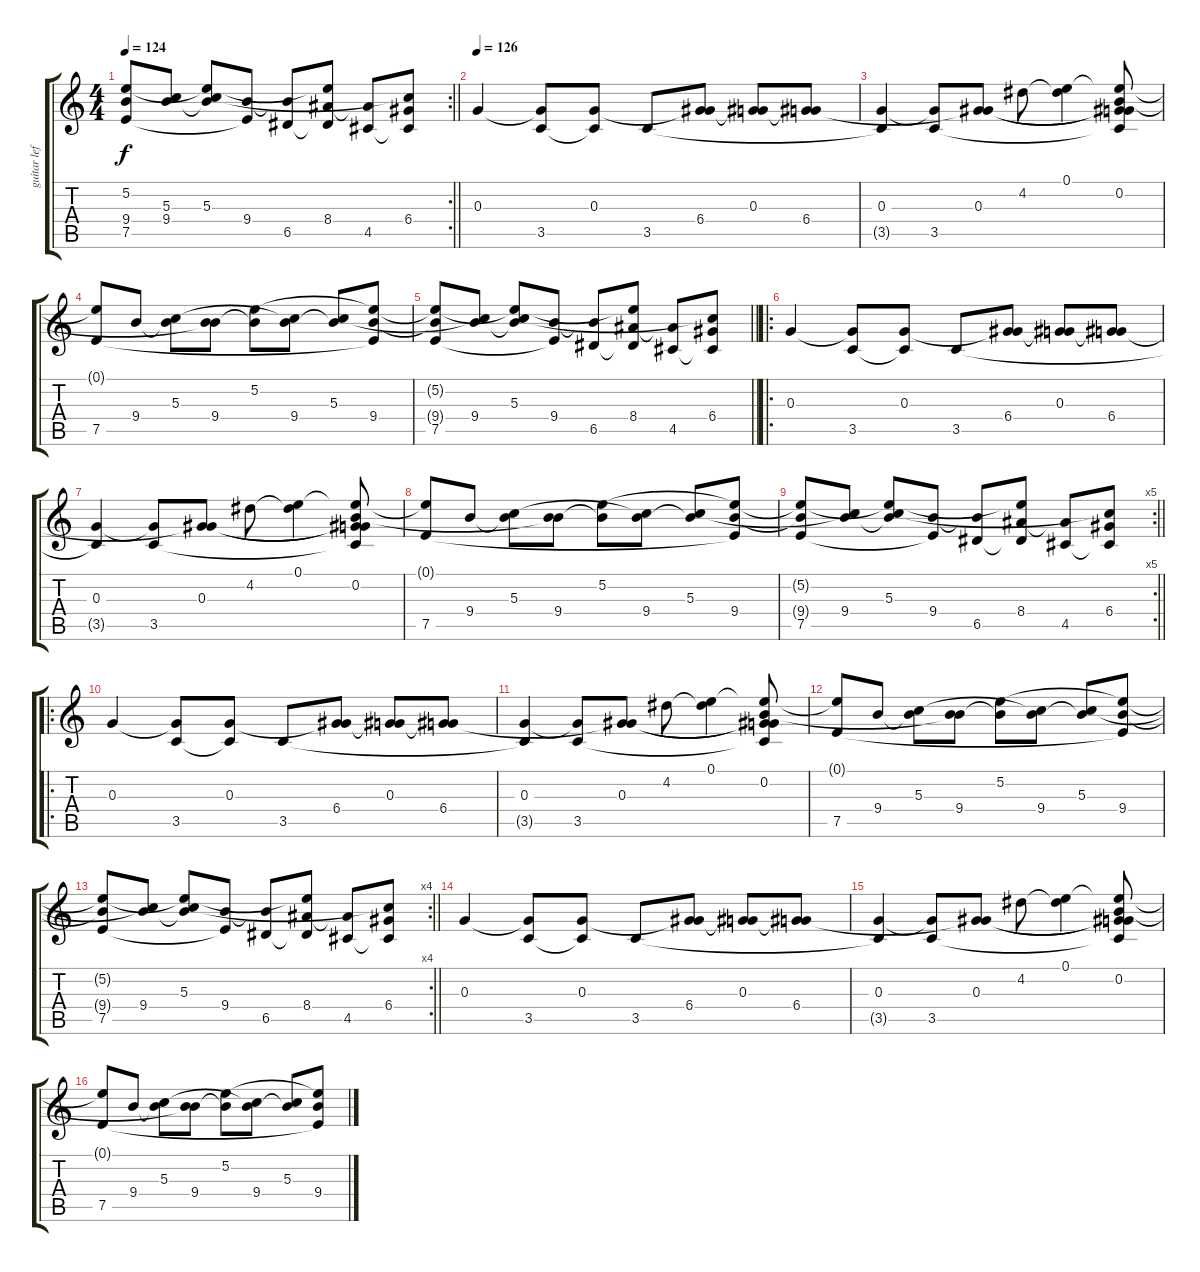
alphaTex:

\track ("guitar left" "guitar lef") {instrument distortionguitar}
\staff {score tabs}
\tuning (E4 B3 G3 D3 A2 E2) {hide}
\rc 2
\ts (4 4)
\tempo 124
\clef g2
\barLineRight lightlight
\ks c
(5.2{t} 9.4{t} 7.5).8{dy f} (5.3{t} 9.4).8 (5.2{t} 5.3 9.4{t}).8 (9.4 7.5{t}).8 (9.4{t} 6.5).8 (5.2{t} 8.4 6.5{t}).8 (8.4{t} 4.5).8 (5.3{t} 6.4 4.5{t}).8 |
\section ("" "")
\tempo 126
0.3.4 (0.3{t} 3.5).8 (0.3 3.5{t}).8 3.5.8 (0.3{t} 6.4).8 (0.3 6.4{t}).8 (0.3{t} 6.4).8 |
(0.3 3.5{t}).4 (0.3{t} 3.5).8 (0.3 6.4{t}).8 4.2.8 (0.1 4.2{t}).4 (0.1{t} 0.2 0.3{t} 6.4{t} 3.5{t}).8 |
(0.1{t} 7.5).8 9.4.8 (5.3 9.4{t}).8 (0.2{t} 9.4).8 (5.2 9.4{t}).8 (5.3{t} 9.4).8 (5.3 9.4{t}).8 (5.2{t} 9.4 7.5{t}).8 |
\barLineRight lightlight
(5.2{t} 9.4{t} 7.5).8 (5.3{t} 9.4).8 (5.2{t} 5.3 9.4{t}).8 (9.4 7.5{t}).8 (9.4{t} 6.5).8 (5.2{t} 8.4 6.5{t}).8 (8.4{t} 4.5).8 (5.3{t} 6.4 4.5{t}).8 |
\ro
\section ("" "")
0.3.4 (0.3{t} 3.5).8 (0.3 3.5{t}).8 3.5.8 (0.3{t} 6.4).8 (0.3 6.4{t}).8 (0.3{t} 6.4).8 |
(0.3 3.5{t}).4 (0.3{t} 3.5).8 (0.3 6.4{t}).8 4.2.8 (0.1 4.2{t}).4 (0.1{t} 0.2 0.3{t} 6.4{t} 3.5{t}).8 |
(0.1{t} 7.5).8 9.4.8 (5.3 9.4{t}).8 (0.2{t} 9.4).8 (5.2 9.4{t}).8 (5.3{t} 9.4).8 (5.3 9.4{t}).8 (5.2{t} 9.4 7.5{t}).8 |
\rc 5
\barLineRight lightlight
(5.2{t} 9.4{t} 7.5).8 (5.3{t} 9.4).8 (5.2{t} 5.3 9.4{t}).8 (9.4 7.5{t}).8 (9.4{t} 6.5).8 (5.2{t} 8.4 6.5{t}).8 (8.4{t} 4.5).8 (5.3{t} 6.4 4.5{t}).8 |
\ro
\section ("" "")
0.3.4 (0.3{t} 3.5).8 (0.3 3.5{t}).8 3.5.8 (0.3{t} 6.4).8 (0.3 6.4{t}).8 (0.3{t} 6.4).8 |
(0.3 3.5{t}).4 (0.3{t} 3.5).8 (0.3 6.4{t}).8 4.2.8 (0.1 4.2{t}).4 (0.1{t} 0.2 0.3{t} 6.4{t} 3.5{t}).8 |
(0.1{t} 7.5).8 9.4.8 (5.3 9.4{t}).8 (0.2{t} 9.4).8 (5.2 9.4{t}).8 (5.3{t} 9.4).8 (5.3 9.4{t}).8 (5.2{t} 9.4 7.5{t}).8 |
\rc 4
\barLineRight lightlight
(5.2{t} 9.4{t} 7.5).8 (5.3{t} 9.4).8 (5.2{t} 5.3 9.4{t}).8 (9.4 7.5{t}).8 (9.4{t} 6.5).8 (5.2{t} 8.4 6.5{t}).8 (8.4{t} 4.5).8 (5.3{t} 6.4 4.5{t}).8 |
\section ("" "")
0.3.4 (0.3{t} 3.5).8 (0.3 3.5{t}).8 3.5.8 (0.3{t} 6.4).8 (0.3 6.4{t}).8 (0.3{t} 6.4).8 |
(0.3 3.5{t}).4 (0.3{t} 3.5).8 (0.3 6.4{t}).8 4.2.8 (0.1 4.2{t}).4 (0.1{t} 0.2 0.3{t} 6.4{t} 3.5{t}).8 |
(0.1{t} 7.5).8 9.4.8 (5.3 9.4{t}).8 (0.2{t} 9.4).8 (5.2 9.4{t}).8 (5.3{t} 9.4).8 (5.3 9.4{t}).8 (5.2{t} 9.4 7.5{t}).8
